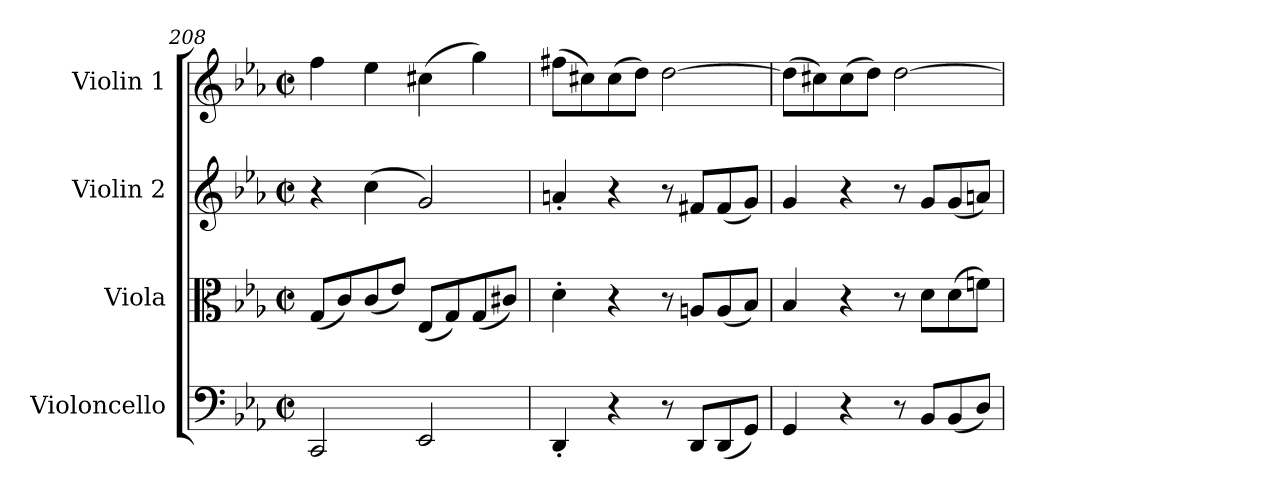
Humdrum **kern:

**kern	**kern	**kern	**kern
*part4	*part3	*part2	*part1
*staff4	*staff3	*staff2	*staff1
*I"Violoncello	*I"Viola	*I"Violin 2	*I"Violin 1
*I'Vc	*I'Vla	*I'Vln	*I'Vln
*clefF4	*clefC3	*clefG2	*clefG2
*k[b-e-a-]	*k[b-e-a-]	*k[b-e-a-]	*k[b-e-a-]
*M2/2	*M2/2	*M2/2	*M2/2
*met(c|)	*met(c|)	*met(c|)	*met(c|)
=208	=208	=208	=208
2CC/	(8G/L	4r	4ff\
.	8c/)	.	.
.	(8c/	(4cc\	4ee-\
.	8e-/J)	.	.
2EE-/	(8E-/L	2g/)	(4cc#X\
.	8G/)	.	.
.	(8G/	.	4gg\)
.	8c#X/J)	.	.
!!LO:LB:g=z
=209	=209	=209	=209
4DD'/	4d'\	4an'/	(8ff#X\L
.	.	.	8cc#X\)
4r	4r	4r	(8cc#\
.	.	.	8dd\J)
8r	8r	8r	[2dd\
8DD/L	8An/L	8f#X/L	.
(8DD/	(8A/	(8f#/	.
8GG/J)	8B-/J)	8g/J)	.
!!LO:LB:g=z
=210	=210	=210	=210
4GG/	4B-/	4g/	(8dd\L]
.	.	.	8cc#X\)
4r	4r	4r	(8cc#\
.	.	.	8dd\J)
8r	8r	8r	[2dd\
8BB-/L	8d\L	8g/L	.
(8BB-/	(8d\	(8g/	.
8D/J)	8fn\J)	8an/J)	.
=	=	=	=
*-	*-	*-	*-
